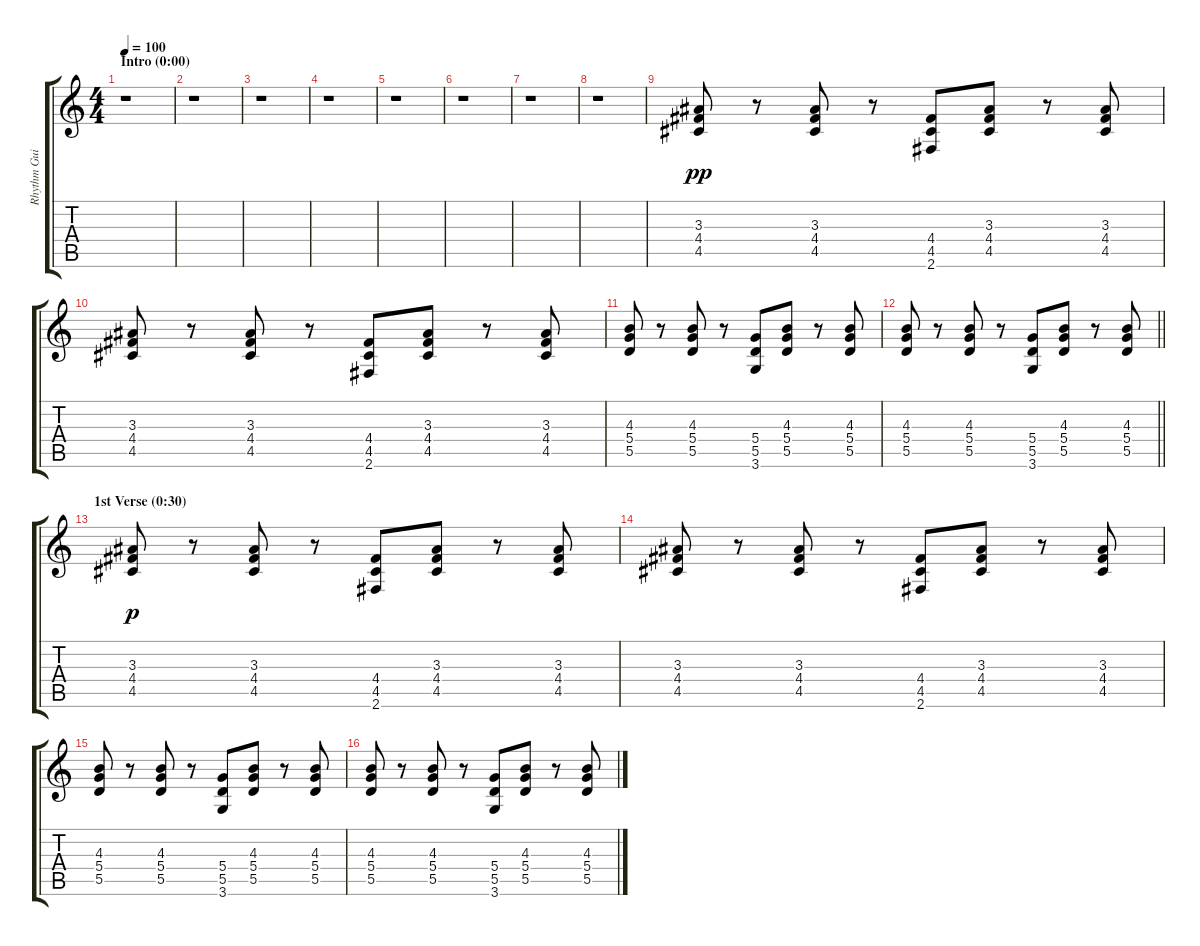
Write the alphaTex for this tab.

\track ("Rhythm Guitar (Paul Kantner)" "Rhythm Gui") {instrument electricguitarclean}
\staff {score tabs}
\tuning (E4 B3 G3 D3 A2 E2) {hide}
\ts (4 4)
\section ("" "Intro (0:00)")
\tempo 100
\clef g2
\ks c
r.1{dy pp instrument electricguitarclean} |
r.1 |
r.1 |
r.1 |
r.1 |
r.1 |
r.1 |
r.1 |
(3.3 4.4 4.5).8 r.8 (3.3 4.4 4.5).8 r.8 (4.4 4.5 2.6).8 (3.3 4.4 4.5).8 r.8 (3.3 4.4 4.5).8 |
(3.3 4.4 4.5).8 r.8 (3.3 4.4 4.5).8 r.8 (4.4 4.5 2.6).8 (3.3 4.4 4.5).8 r.8 (3.3 4.4 4.5).8 |
(4.3 5.4 5.5).8 r.8 (4.3 5.4 5.5).8 r.8 (5.4 5.5 3.6).8 (4.3 5.4 5.5).8 r.8 (4.3 5.4 5.5).8 |
\barLineRight lightlight
(4.3 5.4 5.5).8 r.8 (4.3 5.4 5.5).8 r.8 (5.4 5.5 3.6).8 (4.3 5.4 5.5).8 r.8 (4.3 5.4 5.5).8 |
\section ("" "1st Verse (0:30)")
(3.3 4.4 4.5).8{dy p} r.8 (3.3 4.4 4.5).8 r.8 (4.4 4.5 2.6).8 (3.3 4.4 4.5).8 r.8 (3.3 4.4 4.5).8 |
(3.3 4.4 4.5).8 r.8 (3.3 4.4 4.5).8 r.8 (4.4 4.5 2.6).8 (3.3 4.4 4.5).8 r.8 (3.3 4.4 4.5).8 |
(4.3 5.4 5.5).8 r.8 (4.3 5.4 5.5).8 r.8 (5.4 5.5 3.6).8 (4.3 5.4 5.5).8 r.8 (4.3 5.4 5.5).8 |
(4.3 5.4 5.5).8 r.8 (4.3 5.4 5.5).8 r.8 (5.4 5.5 3.6).8 (4.3 5.4 5.5).8 r.8 (4.3 5.4 5.5).8
